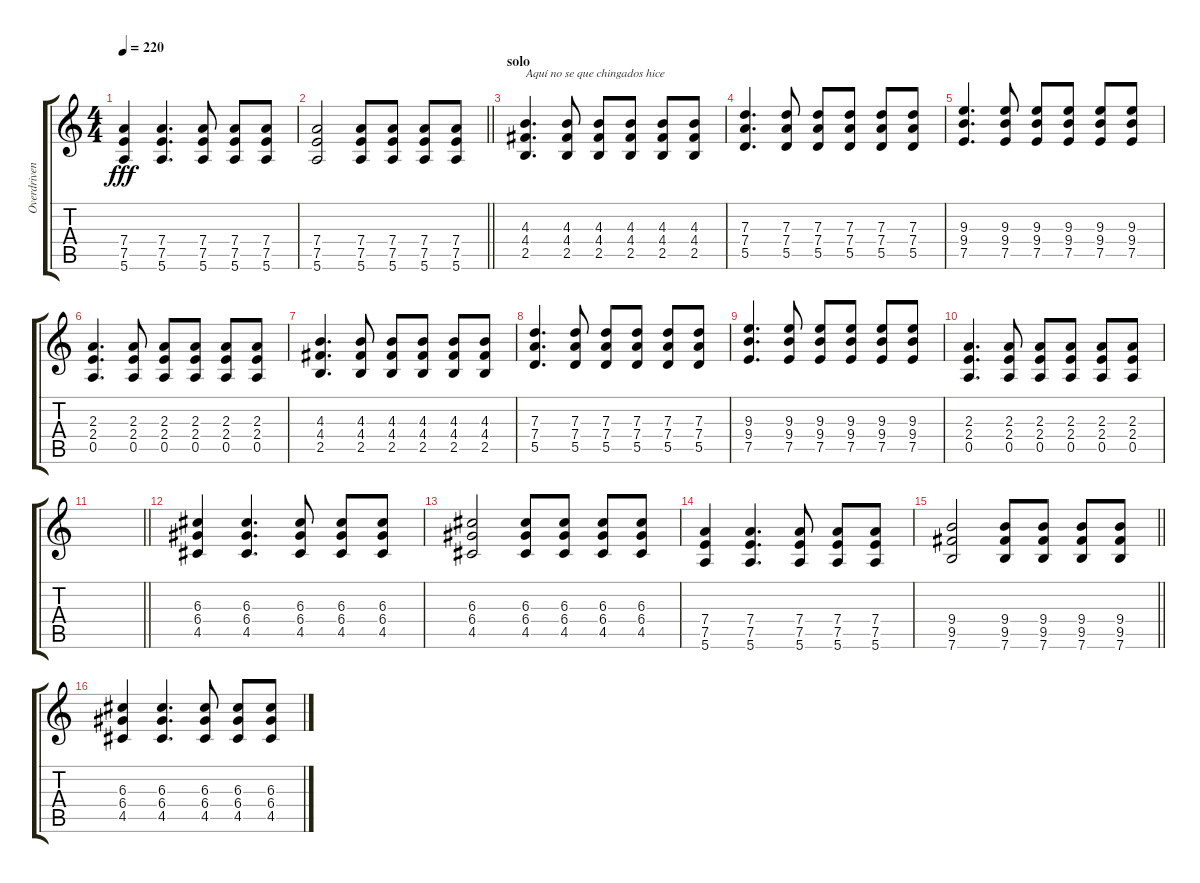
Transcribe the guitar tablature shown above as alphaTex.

\track ("Overdriven Guitar" "Overdriven") {instrument overdrivenguitar}
\staff {score tabs}
\tuning (E4 B3 G3 D3 A2 E2) {hide}
\ts (4 4)
\tempo 220
\clef g2
\ks c
(7.4 7.5 5.6).4{dy fff} (7.4 7.5 5.6).4{d} (7.4 7.5 5.6).8 (7.4 7.5 5.6).8 (7.4 7.5 5.6).8 |
\barLineRight lightlight
(7.4 7.5 5.6).2 (7.4 7.5 5.6).8 (7.4 7.5 5.6).8 (7.4 7.5 5.6).8 (7.4 7.5 5.6).8 |
\section ("" "solo")
(4.3 4.4 2.5).4{d txt "Aquí no se que chingados hice"} (4.3 4.4 2.5).8 (4.3 4.4 2.5).8 (4.3 4.4 2.5).8 (4.3 4.4 2.5).8 (4.3 4.4 2.5).8 |
(7.3 7.4 5.5).4{d} (7.3 7.4 5.5).8 (7.3 7.4 5.5).8 (7.3 7.4 5.5).8 (7.3 7.4 5.5).8 (7.3 7.4 5.5).8 |
(9.3 9.4 7.5).4{d} (9.3 9.4 7.5).8 (9.3 9.4 7.5).8 (9.3 9.4 7.5).8 (9.3 9.4 7.5).8 (9.3 9.4 7.5).8 |
(2.3 2.4 0.5).4{d} (2.3 2.4 0.5).8 (2.3 2.4 0.5).8 (2.3 2.4 0.5).8 (2.3 2.4 0.5).8 (2.3 2.4 0.5).8 |
(4.3 4.4 2.5).4{d} (4.3 4.4 2.5).8 (4.3 4.4 2.5).8 (4.3 4.4 2.5).8 (4.3 4.4 2.5).8 (4.3 4.4 2.5).8 |
(7.3 7.4 5.5).4{d} (7.3 7.4 5.5).8 (7.3 7.4 5.5).8 (7.3 7.4 5.5).8 (7.3 7.4 5.5).8 (7.3 7.4 5.5).8 |
(9.3 9.4 7.5).4{d} (9.3 9.4 7.5).8 (9.3 9.4 7.5).8 (9.3 9.4 7.5).8 (9.3 9.4 7.5).8 (9.3 9.4 7.5).8 |
(2.3 2.4 0.5).4{d} (2.3 2.4 0.5).8 (2.3 2.4 0.5).8 (2.3 2.4 0.5).8 (2.3 2.4 0.5).8 (2.3 2.4 0.5).8 |
\barLineRight lightlight
|
(6.3 6.4 4.5).4 (6.3 6.4 4.5).4{d} (6.3 6.4 4.5).8 (6.3 6.4 4.5).8 (6.3 6.4 4.5).8 |
(6.3 6.4 4.5).2 (6.3 6.4 4.5).8 (6.3 6.4 4.5).8 (6.3 6.4 4.5).8 (6.3 6.4 4.5).8 |
(7.4 7.5 5.6).4 (7.4 7.5 5.6).4{d} (7.4 7.5 5.6).8 (7.4 7.5 5.6).8 (7.4 7.5 5.6).8 |
\barLineRight lightlight
(9.4 9.5 7.6).2 (9.4 9.5 7.6).8 (9.4 9.5 7.6).8 (9.4 9.5 7.6).8 (9.4 9.5 7.6).8 |
(6.3 6.4 4.5).4 (6.3 6.4 4.5).4{d} (6.3 6.4 4.5).8 (6.3 6.4 4.5).8 (6.3 6.4 4.5).8
